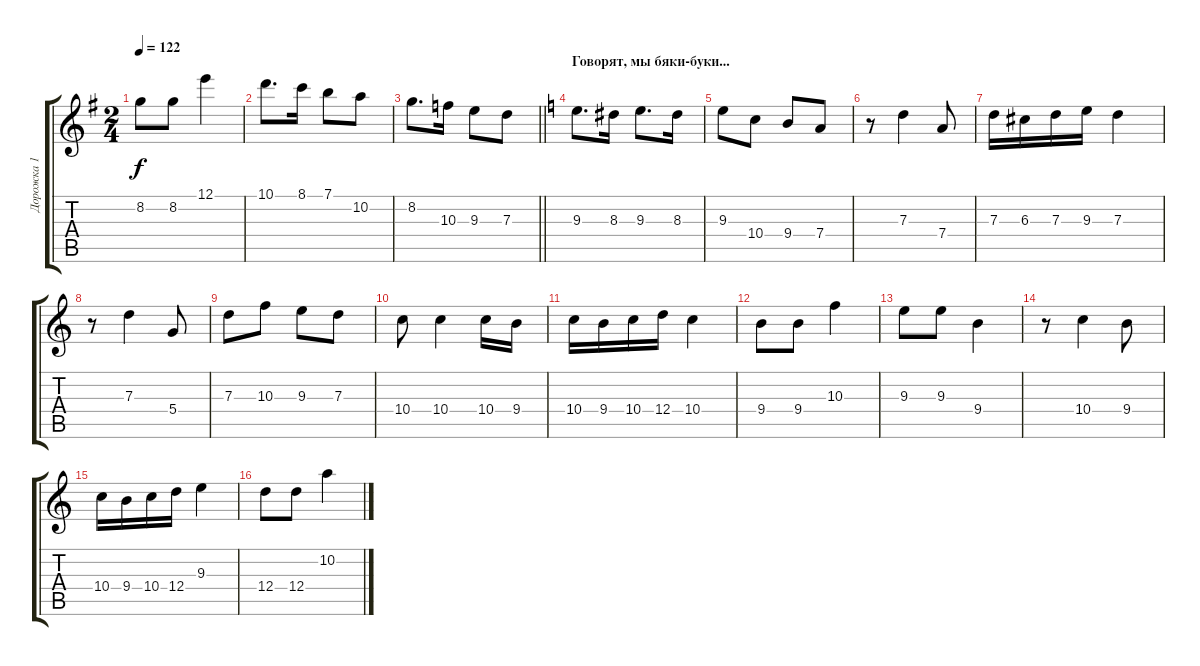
\track ("Дорожка 1" "Дорожка 1") {instrument acousticguitarsteel}
\staff {score tabs}
\tuning (E4 B3 G3 D3 A2 E2) {hide}
\ts (2 4)
\tempo 122
\clef g2
\ks g
8.2.8{dy f} 8.2.8 12.1.4 |
10.1.8{d} 8.1.16 7.1.8 10.2.8 |
\barLineRight lightlight
8.2.8{d} 10.3.16 9.3.8 7.3.8 |
\section ("" "Говорят, мы бяки-буки...")
\ks c
9.3.8{d} 8.3.16 9.3.8{d} 8.3.16 |
9.3.8 10.4.8 9.4.8 7.4.8 |
r.8 7.3.4 7.4.8 |
7.3.16 6.3.16 7.3.16 9.3.16 7.3.4 |
r.8 7.3.4 5.4.8 |
7.3.8 10.3.8 9.3.8 7.3.8 |
10.4.8 10.4.4 10.4.16 9.4.16 |
10.4.16 9.4.16 10.4.16 12.4.16 10.4.4 |
9.4.8 9.4.8 10.3.4 |
9.3.8 9.3.8 9.4.4 |
r.8 10.4.4 9.4.8 |
10.4.16 9.4.16 10.4.16 12.4.16 9.3.4 |
12.4.8 12.4.8 10.2.4
